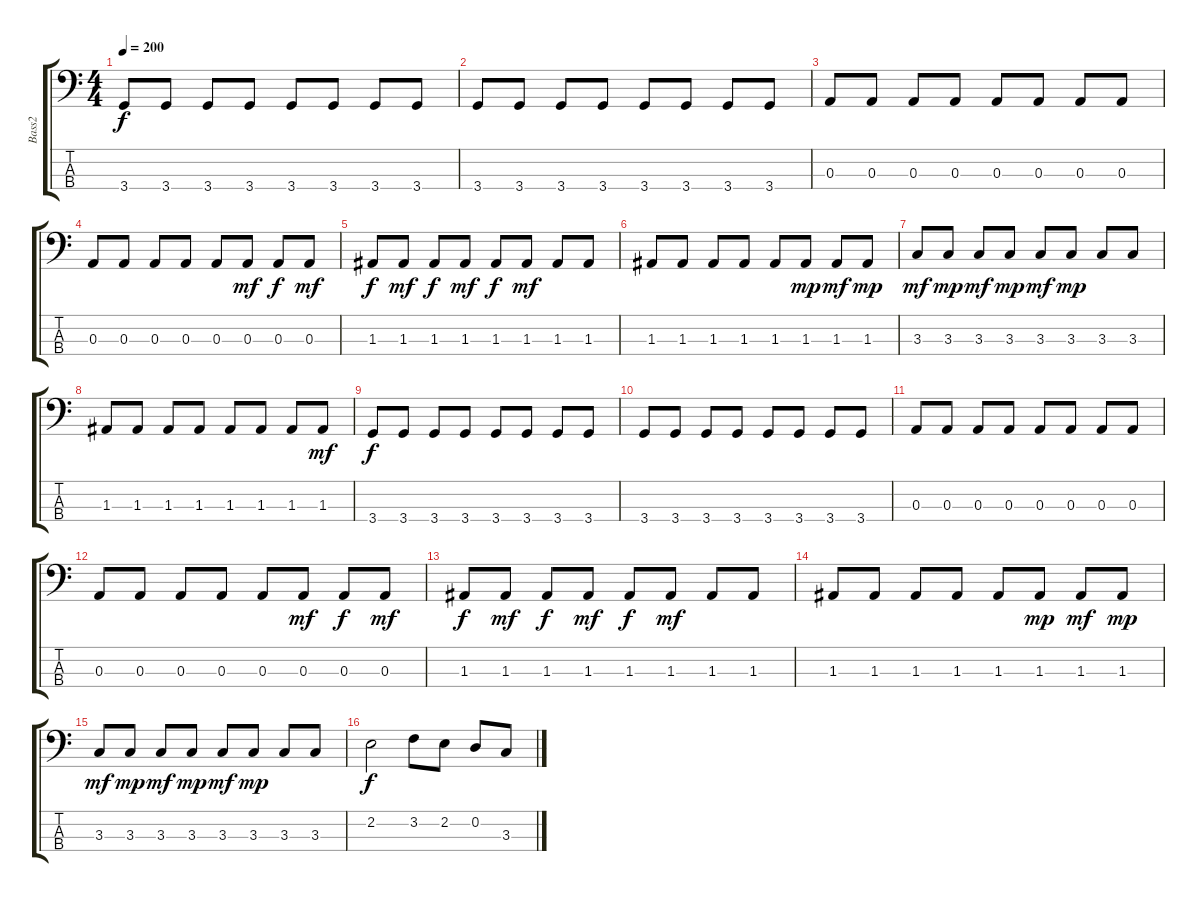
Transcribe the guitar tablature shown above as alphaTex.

\track ("Bass2" "Bass2") {instrument electricbassfinger}
\staff {score tabs}
\tuning (G2 D2 A1 E1) {hide}
\ts (4 4)
\tempo 200
\clef f4
\ks c
3.4.8{dy f} 3.4.8 3.4.8 3.4.8 3.4.8 3.4.8 3.4.8 3.4.8 |
3.4.8 3.4.8 3.4.8 3.4.8 3.4.8 3.4.8 3.4.8 3.4.8 |
0.3.8 0.3.8 0.3.8 0.3.8 0.3.8 0.3.8 0.3.8 0.3.8 |
0.3.8 0.3.8 0.3.8 0.3.8 0.3.8 0.3.8{dy mf} 0.3.8{dy f} 0.3.8{dy mf} |
1.3.8{dy f} 1.3.8{dy mf} 1.3.8{dy f} 1.3.8{dy mf} 1.3.8{dy f} 1.3.8{dy mf} 1.3.8 1.3.8 |
1.3.8 1.3.8 1.3.8 1.3.8 1.3.8 1.3.8{dy mp} 1.3.8{dy mf} 1.3.8{dy mp} |
3.3.8{dy mf} 3.3.8{dy mp} 3.3.8{dy mf} 3.3.8{dy mp} 3.3.8{dy mf} 3.3.8{dy mp} 3.3.8 3.3.8 |
1.3.8 1.3.8 1.3.8 1.3.8 1.3.8 1.3.8 1.3.8 1.3.8{dy mf} |
3.4.8{dy f} 3.4.8 3.4.8 3.4.8 3.4.8 3.4.8 3.4.8 3.4.8 |
3.4.8 3.4.8 3.4.8 3.4.8 3.4.8 3.4.8 3.4.8 3.4.8 |
0.3.8 0.3.8 0.3.8 0.3.8 0.3.8 0.3.8 0.3.8 0.3.8 |
0.3.8 0.3.8 0.3.8 0.3.8 0.3.8 0.3.8{dy mf} 0.3.8{dy f} 0.3.8{dy mf} |
1.3.8{dy f} 1.3.8{dy mf} 1.3.8{dy f} 1.3.8{dy mf} 1.3.8{dy f} 1.3.8{dy mf} 1.3.8 1.3.8 |
1.3.8 1.3.8 1.3.8 1.3.8 1.3.8 1.3.8{dy mp} 1.3.8{dy mf} 1.3.8{dy mp} |
3.3.8{dy mf} 3.3.8{dy mp} 3.3.8{dy mf} 3.3.8{dy mp} 3.3.8{dy mf} 3.3.8{dy mp} 3.3.8 3.3.8 |
2.2.2{dy f} 3.2.8 2.2.8 0.2.8 3.3.8
